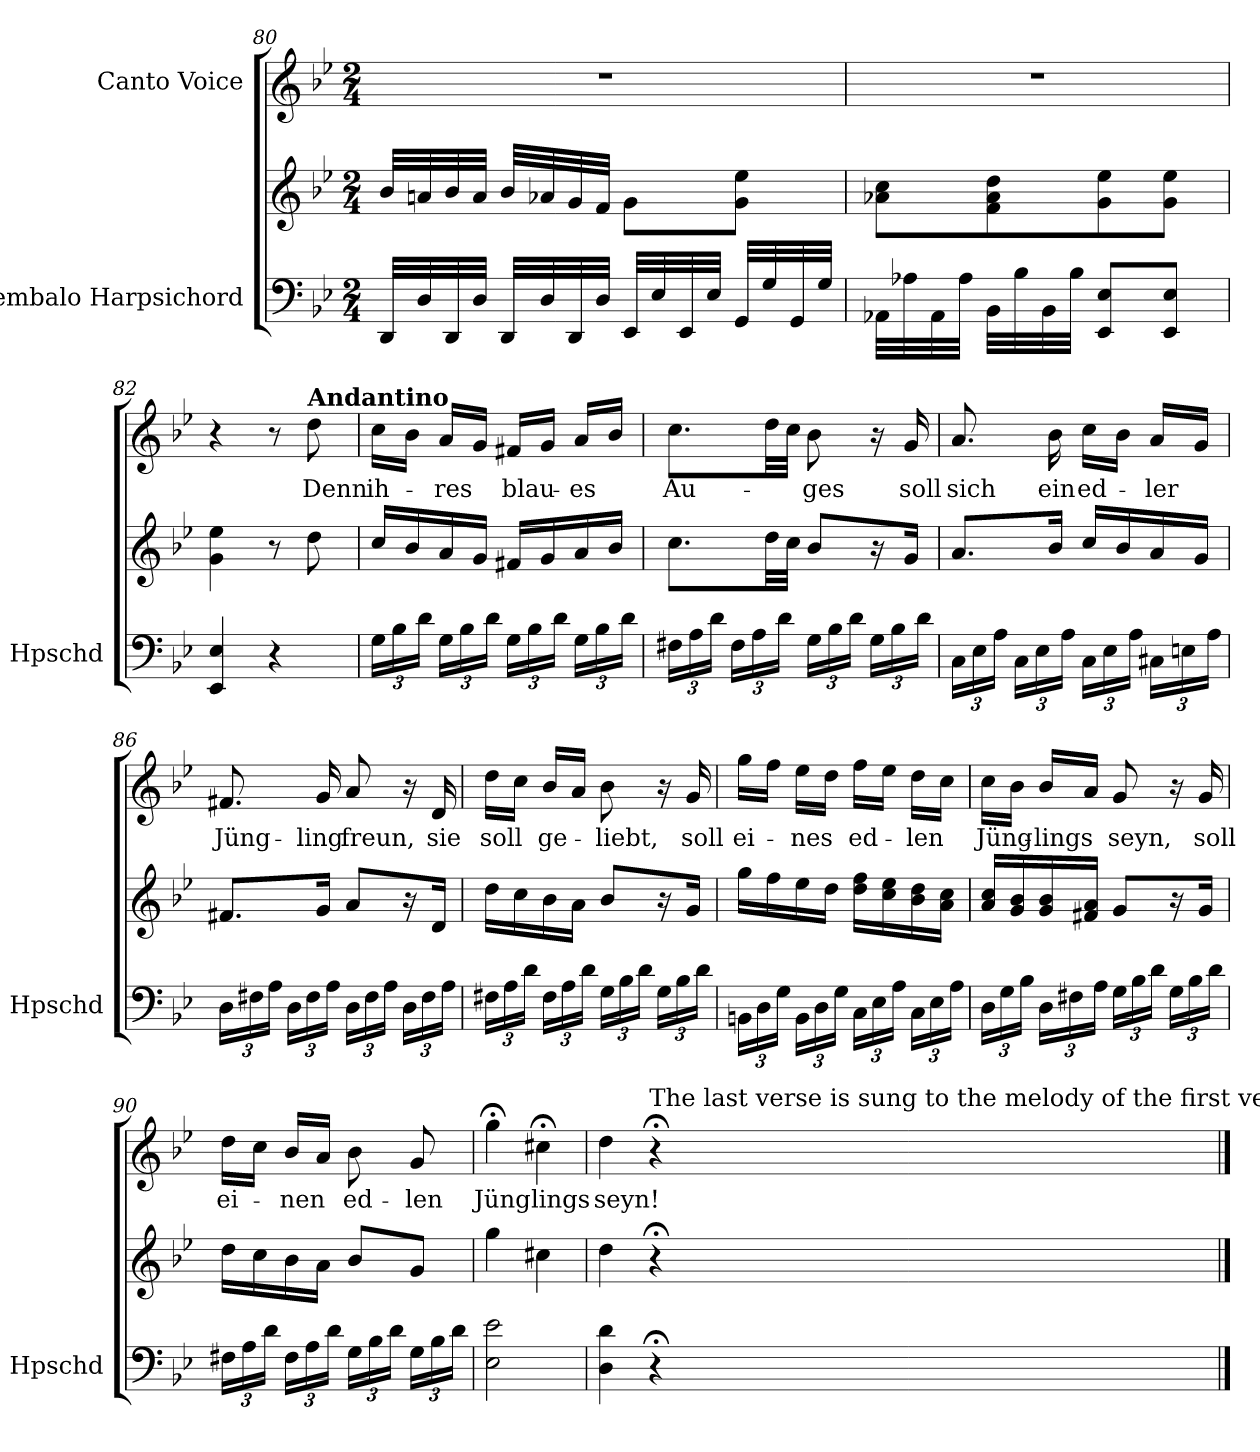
**kern	**kern	**kern	**text
*part2	*part2	*part1	*part1
*staff3	*staff2	*staff1	*staff1
*I"Cembalo Harpsichord	*	*I"Canto Voice	*
*I'Hpschd	*	*	*
*clefF4	*clefG2	*clefG2	*
*k[b-e-]	*k[b-e-]	*k[b-e-]	*
*M2/4	*M2/4	*M2/4	*
=80	=80	=80	=80
32DD/LLL	32b-/LLL	2r	.
32D/	32an/	.	.
32DD/	32b-/	.	.
32D/JJJ	32a/JJJ	.	.
32DD/LLL	32b-/LLL	.	.
32D/	32a-X/	.	.
32DD/	32g/	.	.
32D/JJJ	32f/JJJ	.	.
32EE-/LLL	8g\L	.	.
32E-/	.	.	.
32EE-/	.	.	.
32E-/JJJ	.	.	.
32GG/LLL	8g\ 8ee-\J	.	.
32G/	.	.	.
32GG/	.	.	.
32G/JJJ	.	.	.
=81	=81	=81	=81
32AA-X\LLL	8a-X\ 8cc\L	2r	.
32A-X\	.	.	.
32AA-\	.	.	.
32A-\JJJ	.	.	.
32BB-\LLL	8f\ 8a-\ 8dd\	.	.
32B-\	.	.	.
32BB-\	.	.	.
32B-\JJJ	.	.	.
8EE-/ 8E-/L	8g\ 8ee-\	.	.
8EE-/ 8E-/J	8g\ 8ee-\J	.	.
!!LO:LB:g=z
=82	=82	=82	=82
4EE-/ 4E-/	4g\ 4ee-\	4r	.
4r	8r	8r	.
!	!	!LO:TX:a:B:t=Andantino	!
!	!	!	!LO:LY:b
.	8dd\	8dd\	Denn
=83	=83	=83	=83
*Xbrackettup	*	*	*
!	!	!	!LO:LY:b
24G\LL	16cc/LL	16cc\LL	ih-
24B-\	.	.	.
.	16b-/	16b-\JJ	.
24d\JJ	.	.	.
!	!	!	!LO:LY:b
24G\LL	16a/	16a/LL	-res
24B-\	.	.	.
.	16g/JJ	16g/JJ	.
24d\JJ	.	.	.
!	!	!	!LO:LY:b
24G\LL	16f#X/LL	16f#X/LL	blau-
24B-\	.	.	.
.	16g/	16g/JJ	.
24d\JJ	.	.	.
!	!	!	!LO:LY:b
24G\LL	16a/	16a/LL	-es
24B-\	.	.	.
.	16b-/JJ	16b-/JJ	.
24d\JJ	.	.	.
=84	=84	=84	=84
!	!	!	!LO:LY:b
24F#X\LL	8.cc\L	8.cc\L	Au-
24A\	.	.	.
24d\JJ	.	.	.
24F#\LL	.	.	.
24A\	.	.	.
.	32dd\LL	32dd\LL	.
24d\JJ	.	.	.
.	32cc\JJJ	32cc\JJJ	.
!	!	!	!LO:LY:b
24G\LL	8b-/L	8b-\	-ges
24B-\	.	.	.
24d\JJ	.	.	.
24G\LL	16r	16r	.
24B-\	.	.	.
!	!	!	!LO:LY:b
.	16g/Jk	16g/	soll
24d\JJ	.	.	.
=85	=85	=85	=85
!	!	!	!LO:LY:b
24C\LL	8.a/L	8.a/	sich
24E-\	.	.	.
24A\JJ	.	.	.
24C\LL	.	.	.
24E-\	.	.	.
!	!	!	!LO:LY:b
.	16b-/Jk	16b-\	ein
24A\JJ	.	.	.
!	!	!	!LO:LY:b
24C\LL	16cc/LL	16cc\LL	ed-
24E-\	.	.	.
.	16b-/	16b-\JJ	.
24A\JJ	.	.	.
!	!	!	!LO:LY:b
24C#X\LL	16a/	16a/LL	-ler
24En\	.	.	.
.	16g/JJ	16g/JJ	.
24A\JJ	.	.	.
=86	=86	=86	=86
!	!	!	!LO:LY:b
24D\LL	8.f#X/L	8.f#X/	Jüng-
24F#X\	.	.	.
24A\JJ	.	.	.
24D\LL	.	.	.
24F#\	.	.	.
!	!	!	!LO:LY:b
.	16g/Jk	16g/	-ling
24A\JJ	.	.	.
!	!	!	!LO:LY:b
24D\LL	8a/L	8a/	freun,
24F#\	.	.	.
24A\JJ	.	.	.
24D\LL	16r	16r	.
24F#\	.	.	.
!	!	!	!LO:LY:b
.	16d/Jk	16d/	sie
24A\JJ	.	.	.
!!LO:PB:g=z
=87	=87	=87	=87
!	!	!	!LO:LY:b
24F#X\LL	16dd\LL	16dd\LL	soll
24A\	.	.	.
.	16cc\	16cc\JJ	.
24d\JJ	.	.	.
!	!	!	!LO:LY:b
24F#\LL	16b-\	16b-/LL	ge-
24A\	.	.	.
.	16a\JJ	16a/JJ	.
24d\JJ	.	.	.
!	!	!	!LO:LY:b
24G\LL	8b-/L	8b-\	-liebt,
24B-\	.	.	.
24d\JJ	.	.	.
24G\LL	16r	16r	.
24B-\	.	.	.
!	!	!	!LO:LY:b
.	16g/Jk	16g/	soll
24d\JJ	.	.	.
=88	=88	=88	=88
!	!	!	!LO:LY:b
24BBn\LL	16gg\LL	16gg\LL	ei-
24D\	.	.	.
.	16ff\	16ff\JJ	.
24G\JJ	.	.	.
!	!	!	!LO:LY:b
24BB\LL	16ee-\	16ee-\LL	-nes
24D\	.	.	.
.	16dd\JJ	16dd\JJ	.
24G\JJ	.	.	.
!	!	!	!LO:LY:b
24C\LL	16dd\ 16ff\LL	16ff\LL	ed-
24E-\	.	.	.
.	16cc\ 16ee-\	16ee-\JJ	.
24A\JJ	.	.	.
!	!	!	!LO:LY:b
24C\LL	16b-\ 16dd\	16dd\LL	-len
24E-\	.	.	.
.	16a\ 16cc\JJ	16cc\JJ	.
24A\JJ	.	.	.
=89	=89	=89	=89
!	!	!	!LO:LY:b
24D\LL	16a/ 16cc/LL	16cc\LL	Jüng-
24G\	.	.	.
.	16g/ 16b-/	16b-\JJ	.
24B-\JJ	.	.	.
!	!	!	!LO:LY:b
24D\LL	16g/ 16b-/	16b-/LL	-lings
24F#X\	.	.	.
.	16f#X/ 16a/JJ	16a/JJ	.
24A\JJ	.	.	.
!	!	!	!LO:LY:b
24G\LL	8g/L	8g/	seyn,
24B-\	.	.	.
24d\JJ	.	.	.
24G\LL	16r	16r	.
24B-\	.	.	.
!	!	!	!LO:LY:b
.	16g/Jk	16g/	soll
24d\JJ	.	.	.
=90	=90	=90	=90
!	!	!	!LO:LY:b
24F#X\LL	16dd\LL	16dd\LL	ei-
24A\	.	.	.
.	16cc\	16cc\JJ	.
24d\JJ	.	.	.
!	!	!	!LO:LY:b
24F#\LL	16b-\	16b-/LL	-nen
24A\	.	.	.
.	16a\JJ	16a/JJ	.
24d\JJ	.	.	.
!	!	!	!LO:LY:b
24G\LL	8b-/L	8b-\	ed-
24B-\	.	.	.
24d\JJ	.	.	.
!	!	!	!LO:LY:b
24G\LL	8g/J	8g/	-len
24B-\	.	.	.
24d\JJ	.	.	.
!!LO:LB:g=z
=91	=91	=91	=91
!	!	!	!LO:LY:b
2E-\ 2e-\	4gg\	4gg;<\	Jüng
!	!	!	!LO:LY:b
.	4cc#X\	4cc#X;<\	lings
=92	=92	=92	=92
!	!	!	!LO:LY:b
4D\ 4d\	4dd\	4dd\	seyn!
!	!	!LO:TX:a:t=The last verse is sung to the melody of the first verse	!
4r;<	4r;<	4r;<	.
==	==	==	==
*-	*-	*-	*-
